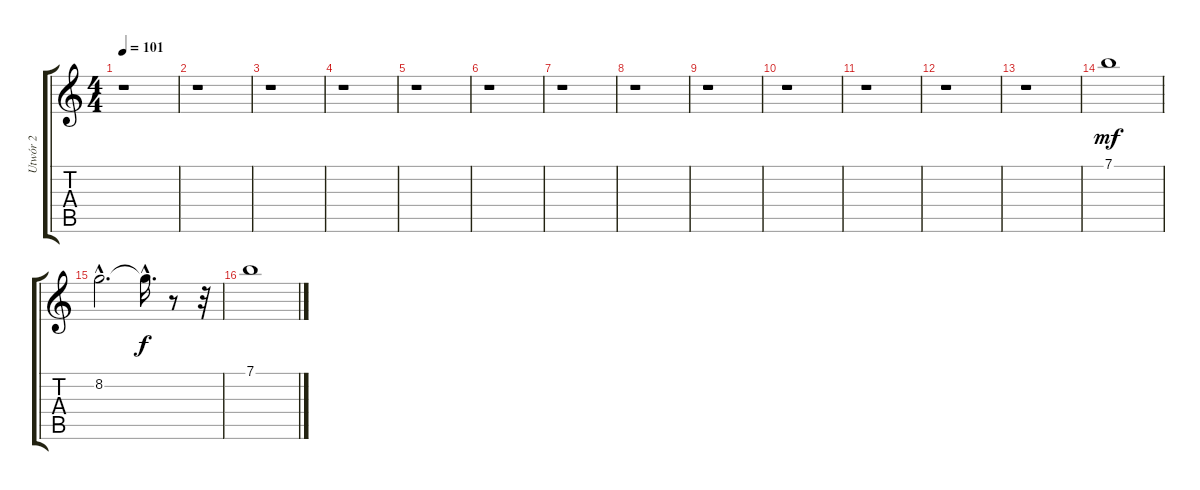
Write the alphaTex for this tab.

\track ("Utwór 2" "Utwór 2") {instrument distortionguitar}
\staff {score tabs}
\tuning (E4 B3 G3 D3 A2 E2) {hide}
\ts (4 4)
\tempo 101
\clef g2
\ks c
r.1{dy f} |
r.1 |
r.1 |
r.1 |
r.1 |
r.1 |
r.1 |
r.1 |
r.1 |
r.1 |
r.1 |
r.1 |
r.1 |
7.1.1{dy mf} |
8.2{hac}.2{d} 8.2{hac t}.16{d dy f} r.8 r.32 |
7.1.1
